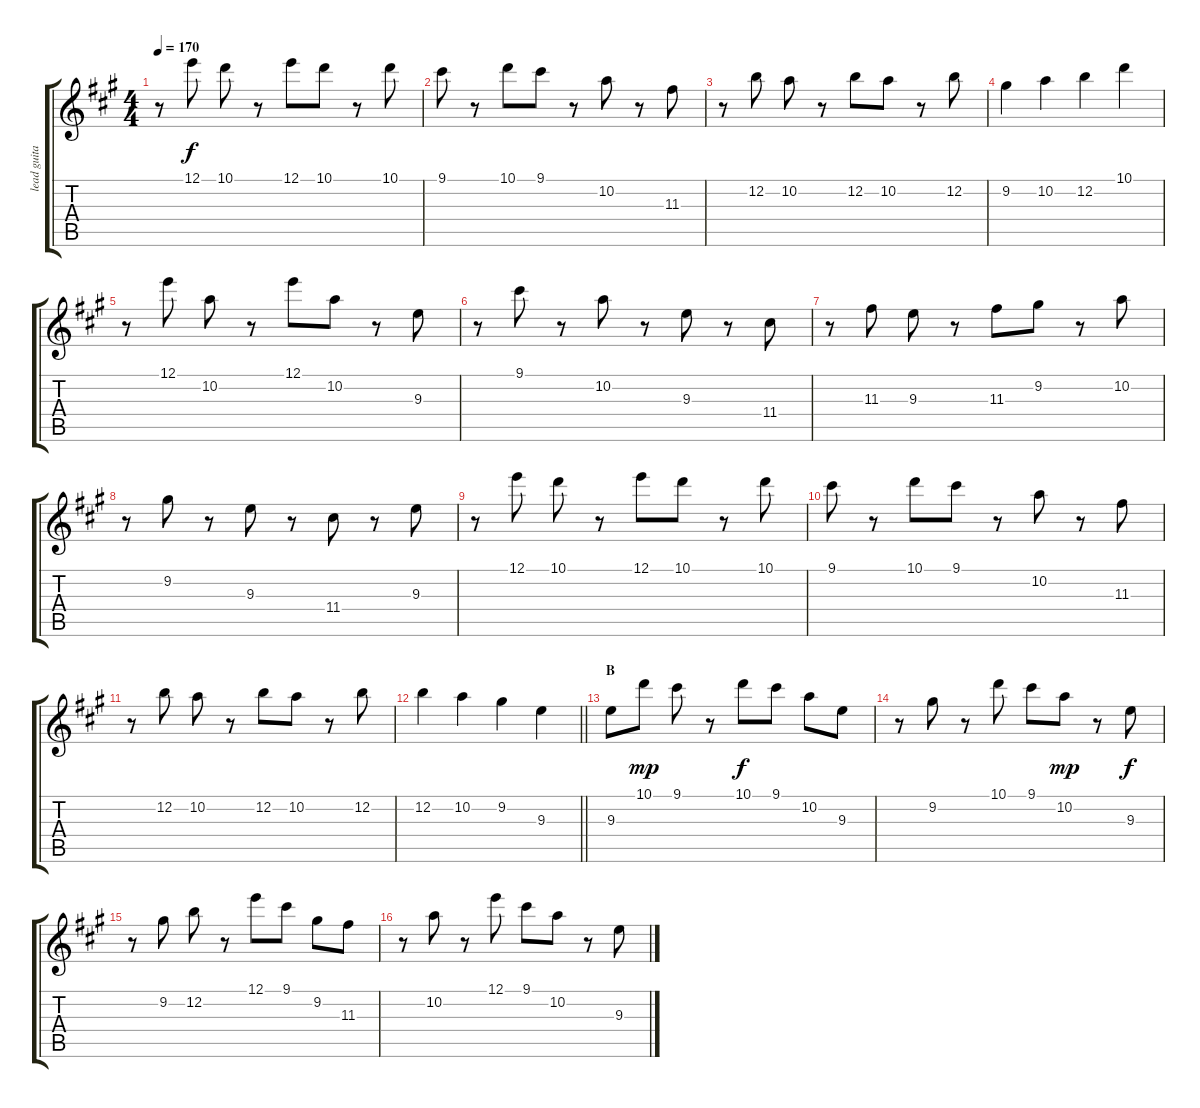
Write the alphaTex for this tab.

\track ("lead guitar" "lead guita") {instrument overdrivenguitar}
\staff {score tabs}
\tuning (E4 B3 G3 D3 A2 E2) {hide}
\ts (4 4)
\tempo 170
\clef g2
\ks a
r.8{dy f} 12.1.8 10.1.8 r.8 12.1.8 10.1.8 r.8 10.1.8 |
9.1.8 r.8 10.1.8 9.1.8 r.8 10.2.8 r.8 11.3.8 |
r.8 12.2.8 10.2.8 r.8 12.2.8 10.2.8 r.8 12.2.8 |
9.2.4 10.2.4 12.2.4 10.1.4 |
r.8 12.1.8 10.2.8 r.8 12.1.8 10.2.8 r.8 9.3.8 |
r.8 9.1.8 r.8 10.2.8 r.8 9.3.8 r.8 11.4.8 |
r.8 11.3.8 9.3.8 r.8 11.3.8 9.2.8 r.8 10.2.8 |
r.8 9.2.8 r.8 9.3.8 r.8 11.4.8 r.8 9.3.8 |
r.8 12.1.8 10.1.8 r.8 12.1.8 10.1.8 r.8 10.1.8 |
9.1.8 r.8 10.1.8 9.1.8 r.8 10.2.8 r.8 11.3.8 |
r.8 12.2.8 10.2.8 r.8 12.2.8 10.2.8 r.8 12.2.8 |
\barLineRight lightlight
12.2.4 10.2.4 9.2.4 9.3.4 |
\section ("" "B")
9.3.8 10.1.8{dy mp} 9.1.8 r.8 10.1.8{dy f} 9.1.8 10.2.8 9.3.8 |
r.8 9.2.8 r.8 10.1.8 9.1.8 10.2.8{dy mp} r.8 9.3.8{dy f} |
r.8 9.2.8 12.2.8 r.8 12.1.8 9.1.8 9.2.8 11.3.8 |
r.8 10.2.8 r.8 12.1.8 9.1.8 10.2.8 r.8 9.3.8
